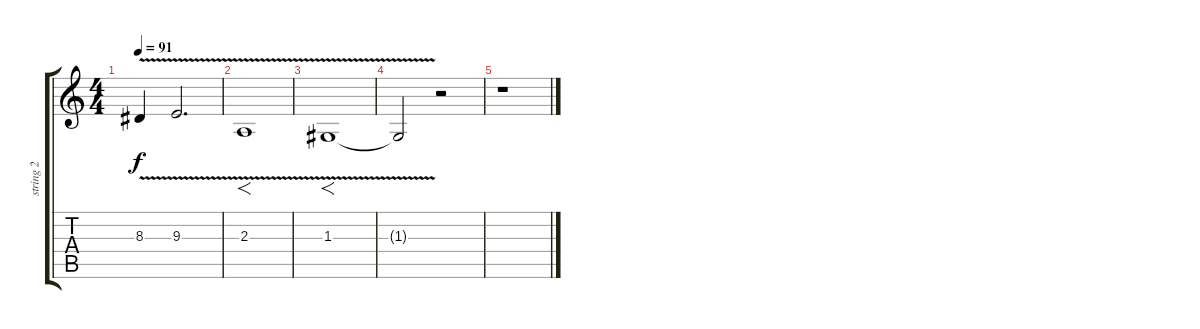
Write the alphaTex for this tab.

\track ("string 2" "string 2") {instrument stringensemble1}
\staff {score tabs}
\tuning (E4 B3 G3 D3 A2 E2) {hide}
\ts (4 4)
\tempo 91
\clef g2
\ks c
8.3{v}.4{dy f} 9.3{v}.2{d} |
2.3{v}.1{f} |
1.3{v}.1{f} |
1.3{t}.2 r.2 |
r.1
